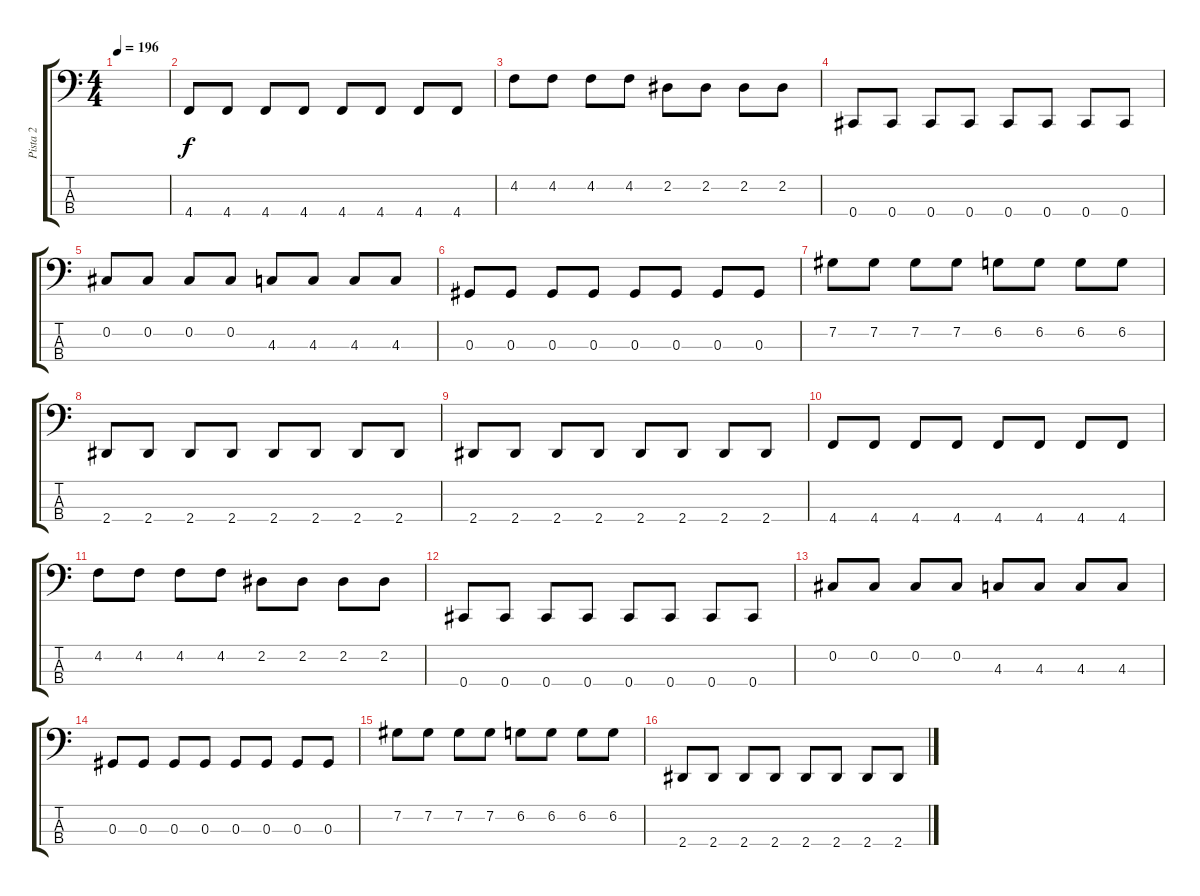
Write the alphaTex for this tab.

\track ("Pista 2" "Pista 2") {instrument electricbassfinger}
\staff {score tabs}
\tuning (Gb2 Db2 Ab1 Db1) {hide}
\ts (4 4)
\tempo 196
\clef f4
\ks c
|
4.4.8 4.4.8 4.4.8 4.4.8 4.4.8 4.4.8 4.4.8 4.4.8 |
4.2.8 4.2.8 4.2.8 4.2.8 2.2.8 2.2.8 2.2.8 2.2.8 |
0.4.8 0.4.8 0.4.8 0.4.8 0.4.8 0.4.8 0.4.8 0.4.8 |
0.2.8 0.2.8 0.2.8 0.2.8 4.3.8 4.3.8 4.3.8 4.3.8 |
0.3.8 0.3.8 0.3.8 0.3.8 0.3.8 0.3.8 0.3.8 0.3.8 |
7.2.8 7.2.8 7.2.8 7.2.8 6.2.8 6.2.8 6.2.8 6.2.8 |
2.4.8 2.4.8 2.4.8 2.4.8 2.4.8 2.4.8 2.4.8 2.4.8 |
2.4.8 2.4.8 2.4.8 2.4.8 2.4.8 2.4.8 2.4.8 2.4.8 |
4.4.8 4.4.8 4.4.8 4.4.8 4.4.8 4.4.8 4.4.8 4.4.8 |
4.2.8 4.2.8 4.2.8 4.2.8 2.2.8 2.2.8 2.2.8 2.2.8 |
0.4.8 0.4.8 0.4.8 0.4.8 0.4.8 0.4.8 0.4.8 0.4.8 |
0.2.8 0.2.8 0.2.8 0.2.8 4.3.8 4.3.8 4.3.8 4.3.8 |
0.3.8 0.3.8 0.3.8 0.3.8 0.3.8 0.3.8 0.3.8 0.3.8 |
7.2.8 7.2.8 7.2.8 7.2.8 6.2.8 6.2.8 6.2.8 6.2.8 |
2.4.8 2.4.8 2.4.8 2.4.8 2.4.8 2.4.8 2.4.8 2.4.8
